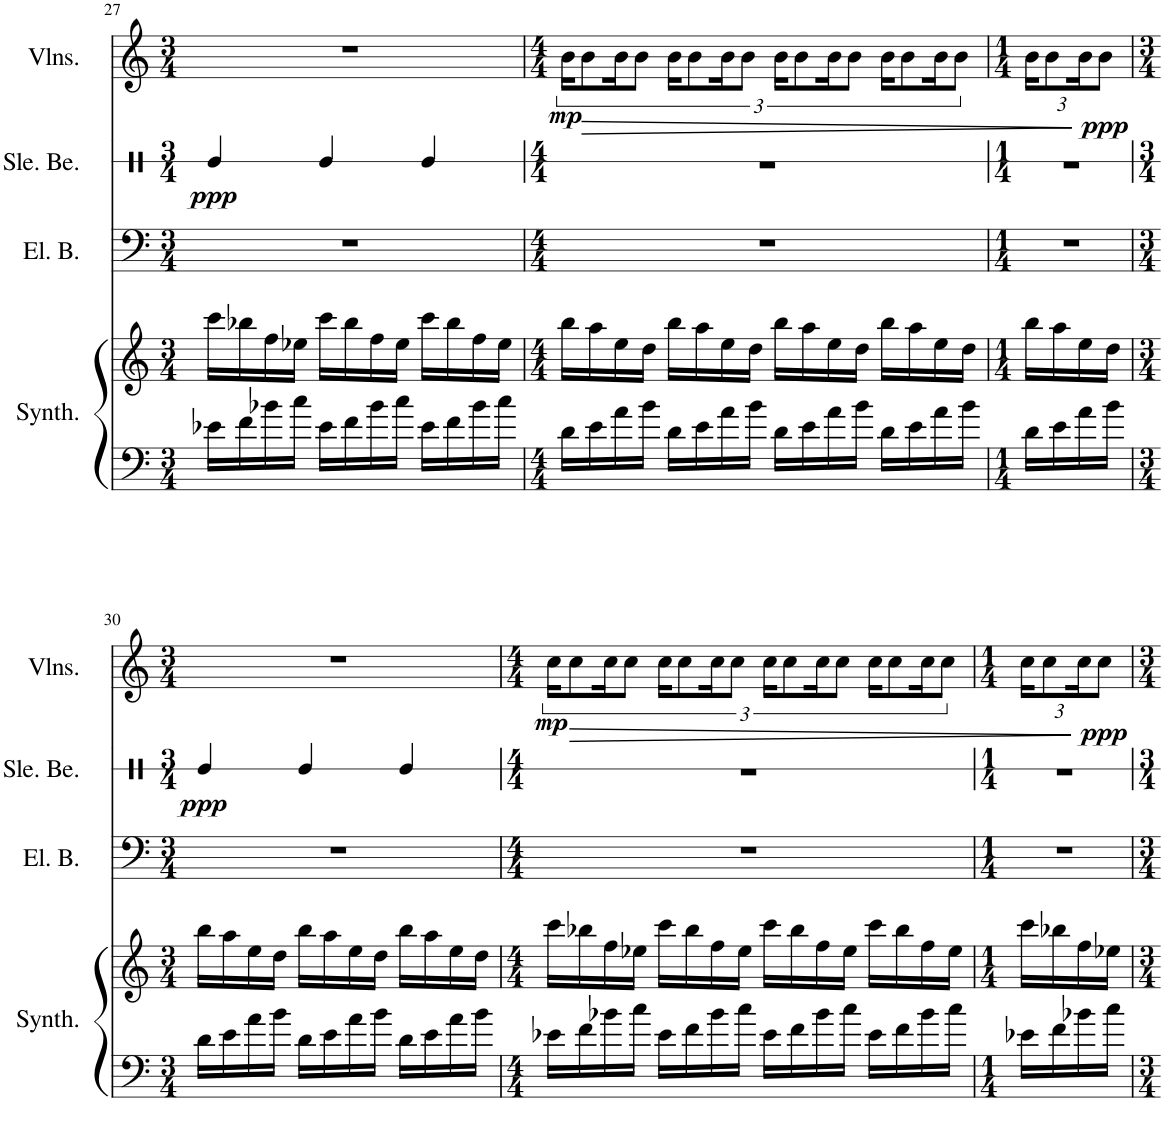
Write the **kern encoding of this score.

**kern	**kern	**kern	**kern	**dynam	**kern	**dynam
*part4	*part4	*part3	*part2	*part2	*part1	*part1
*staff5	*staff4	*staff3	*staff2	*staff2	*staff1	*staff1
*I"Rain Synthesizer	*	*I"Electric Bass	*I"Sleigh Bells	*	*I"Violins	*
*I'Synth.	*	*I'El. B.	*I'Sle. Be.	*	*I'Vlns.	*
!!LO:PB:g=z
*clefF4	*clefG2	*clefF4	*clefX	*	*clefG2	*
*	*	*Trd7c12	*	*	*	*
*k[]	*k[]	*k[]	*k[]	*	*k[]	*
*M3/4	*M3/4	*M3/4	*M3/4	*	*M3/4	*
=27	=27	=27	=27	=27	=27	=27
!	!	!	!	!LO:DY:b	!	!
16e-X\LL	16ccc\LL	2.r	4Re/	ppp	2.r	.
16f\	16bb-X\	.	.	.	.	.
16b-X\	16ff\	.	.	.	.	.
16cc\JJ	16ee-X\JJ	.	.	.	.	.
16e-\LL	16ccc\LL	.	4Re/	.	.	.
16f\	16bb-\	.	.	.	.	.
16b-\	16ff\	.	.	.	.	.
16cc\JJ	16ee-\JJ	.	.	.	.	.
16e-\LL	16ccc\LL	.	4Re/	.	.	.
16f\	16bb-\	.	.	.	.	.
16b-\	16ff\	.	.	.	.	.
16cc\JJ	16ee-\JJ	.	.	.	.	.
=28	=28	=28	=28	=28	=28	=28
*M4/4	*M4/4	*M4/4	*M4/4	*	*M4/4	*
!	!	!	!	!	!	!LO:DY:b
16d\LL	16bb\LL	1r	1r	.	24b\KL	mp
!	!	!	!	!	!	!LO:HP:b
.	.	.	.	.	12b\	>
16e\	16aa\	.	.	.	.	.
16a\	16ee\	.	.	.	24b\K	.
.	.	.	.	.	12b\J	.
16b\JJ	16dd\JJ	.	.	.	.	.
16d\LL	16bb\LL	.	.	.	24b\KL	.
.	.	.	.	.	12b\	.
16e\	16aa\	.	.	.	.	.
16a\	16ee\	.	.	.	24b\K	.
.	.	.	.	.	12b\J	.
16b\JJ	16dd\JJ	.	.	.	.	.
16d\LL	16bb\LL	.	.	.	24b\KL	.
.	.	.	.	.	12b\	.
16e\	16aa\	.	.	.	.	.
16a\	16ee\	.	.	.	24b\K	.
.	.	.	.	.	12b\J	.
16b\JJ	16dd\JJ	.	.	.	.	.
16d\LL	16bb\LL	.	.	.	24b\KL	.
.	.	.	.	.	12b\	.
16e\	16aa\	.	.	.	.	.
16a\	16ee\	.	.	.	24b\K	.
.	.	.	.	.	12b\J	.
16b\JJ	16dd\JJ	.	.	.	.	.
=29	=29	=29	=29	=29	=29	=29
*M1/4	*M1/4	*M1/4	*M1/4	*	*M1/4	*
*	*	*	*	*	*Xbrackettup	*
16d\LL	16bb\LL	4r	4r	.	24b\KL	.
.	.	.	.	.	12b\	.
16e\	16aa\	.	.	.	.	.
16a\	16ee\	.	.	.	24b\K	.
!	!	!	!	!	!	!LO:DY:n=1:b
.	.	.	.	.	12b\J	] ppp
16b\JJ	16dd\JJ	.	.	.	.	.
!!LO:LB:g=z
=30	=30	=30	=30	=30	=30	=30
*M3/4	*M3/4	*M3/4	*M3/4	*	*M3/4	*
!	!	!	!	!LO:DY:b	!	!
16d\LL	16bb\LL	2.r	4Re/	ppp	2.r	.
16e\	16aa\	.	.	.	.	.
16a\	16ee\	.	.	.	.	.
16b\JJ	16dd\JJ	.	.	.	.	.
16d\LL	16bb\LL	.	4Re/	.	.	.
16e\	16aa\	.	.	.	.	.
16a\	16ee\	.	.	.	.	.
16b\JJ	16dd\JJ	.	.	.	.	.
16d\LL	16bb\LL	.	4Re/	.	.	.
16e\	16aa\	.	.	.	.	.
16a\	16ee\	.	.	.	.	.
16b\JJ	16dd\JJ	.	.	.	.	.
=31	=31	=31	=31	=31	=31	=31
*M4/4	*M4/4	*M4/4	*M4/4	*	*M4/4	*
*	*	*	*	*	*brackettup	*
!	!	!	!	!	!	!LO:DY:b
16e-X\LL	16ccc\LL	1r	1r	.	24cc\KL	mp
!	!	!	!	!	!	!LO:HP:b
.	.	.	.	.	12cc\	>
16f\	16bb-X\	.	.	.	.	.
16b-X\	16ff\	.	.	.	24cc\K	.
.	.	.	.	.	12cc\J	.
16cc\JJ	16ee-X\JJ	.	.	.	.	.
16e-\LL	16ccc\LL	.	.	.	24cc\KL	.
.	.	.	.	.	12cc\	.
16f\	16bb-\	.	.	.	.	.
16b-\	16ff\	.	.	.	24cc\K	.
.	.	.	.	.	12cc\J	.
16cc\JJ	16ee-\JJ	.	.	.	.	.
16e-\LL	16ccc\LL	.	.	.	24cc\KL	.
.	.	.	.	.	12cc\	.
16f\	16bb-\	.	.	.	.	.
16b-\	16ff\	.	.	.	24cc\K	.
.	.	.	.	.	12cc\J	.
16cc\JJ	16ee-\JJ	.	.	.	.	.
16e-\LL	16ccc\LL	.	.	.	24cc\KL	.
.	.	.	.	.	12cc\	.
16f\	16bb-\	.	.	.	.	.
16b-\	16ff\	.	.	.	24cc\K	.
.	.	.	.	.	12cc\J	.
16cc\JJ	16ee-\JJ	.	.	.	.	.
=32	=32	=32	=32	=32	=32	=32
*M1/4	*M1/4	*M1/4	*M1/4	*	*M1/4	*
*	*	*	*	*	*Xbrackettup	*
16e-X\LL	16ccc\LL	4r	4r	.	24cc\KL	.
.	.	.	.	.	12cc\	.
16f\	16bb-X\	.	.	.	.	.
16b-X\	16ff\	.	.	.	24cc\K	.
!	!	!	!	!	!	!LO:DY:n=1:b
.	.	.	.	.	12cc\J	] ppp
16cc\JJ	16ee-X\JJ	.	.	.	.	.
=	=	=	=	=	=	=
*-	*-	*-	*-	*-	*-	*-
